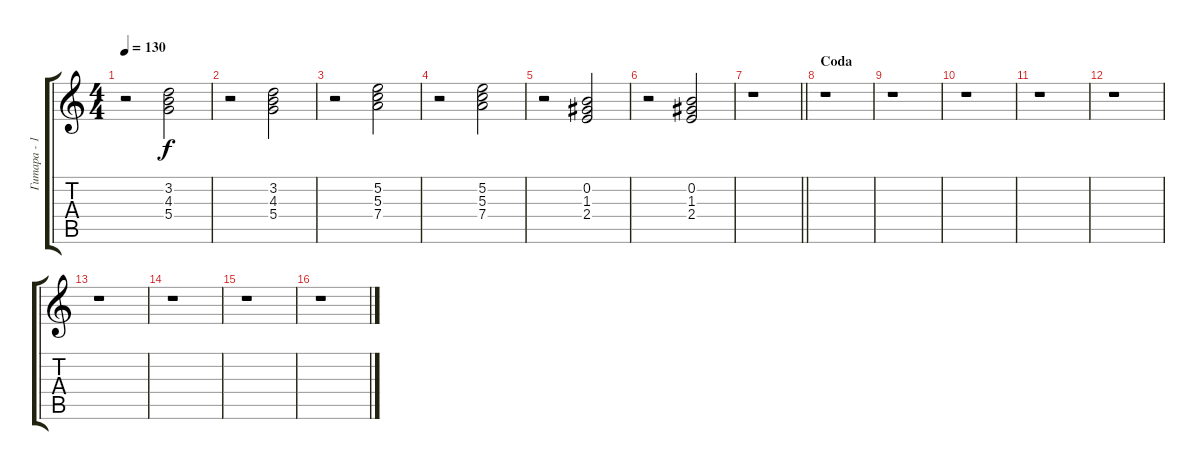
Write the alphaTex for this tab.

\track ("Гитара - 1" "Гитара - 1") {instrument overdrivenguitar}
\staff {score tabs}
\tuning (E4 B3 G3 D3 A2 E2) {hide}
\ts (4 4)
\tempo 130
\clef g2
\ks c
r.2{dy f} (3.2 4.3 5.4).2 |
r.2 (3.2 4.3 5.4).2 |
r.2 (5.2 5.3 7.4).2 |
r.2 (5.2 5.3 7.4).2 |
r.2 (0.2 1.3 2.4).2 |
r.2 (0.2 1.3 2.4).2 |
\barLineRight lightlight
r.1 |
\section ("" "Coda")
r.1 |
r.1 |
r.1 |
r.1 |
r.1 |
r.1 |
r.1 |
r.1 |
r.1
